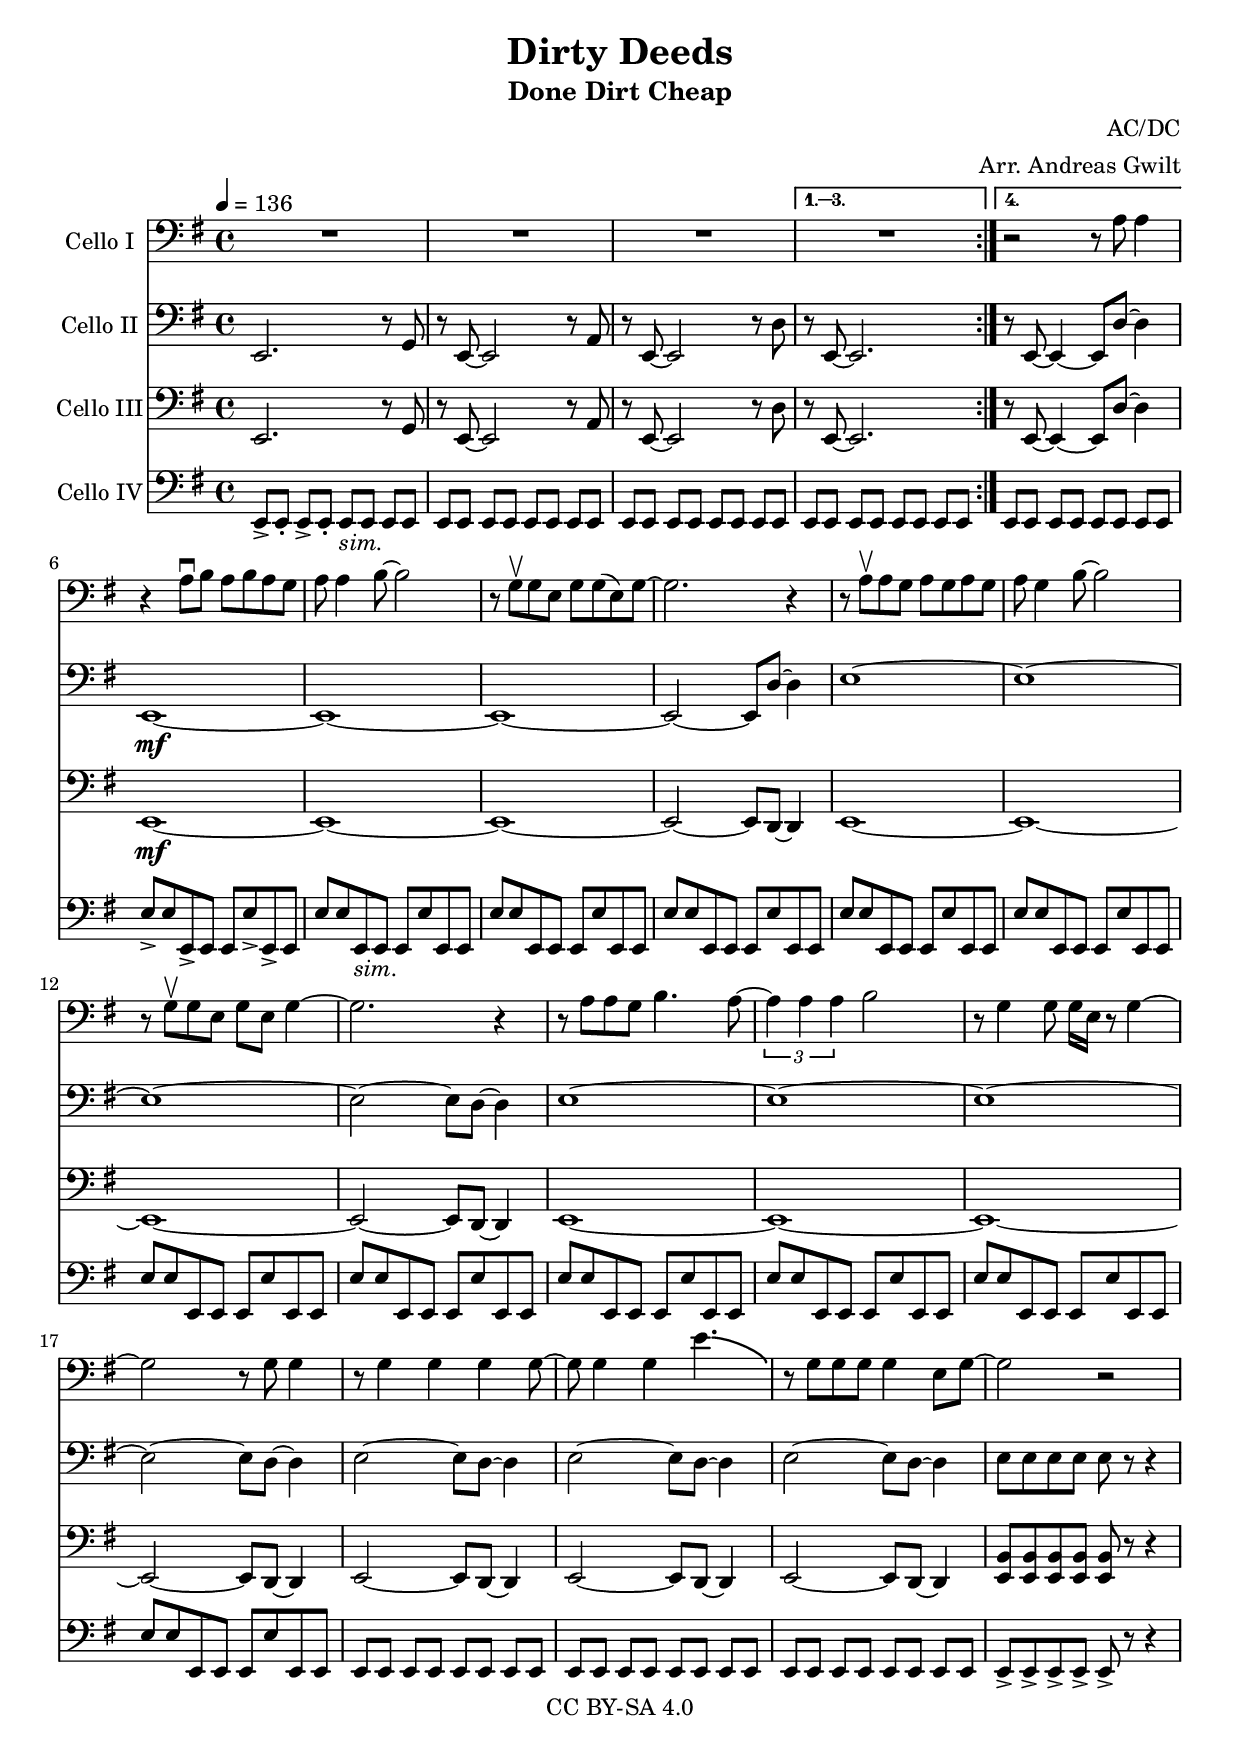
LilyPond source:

\version "2.18.2"

\header {
  title = "Dirty Deeds"
  subtitle = "Done Dirt Cheap"
  composer = "AC/DC"
  arranger = "Arr. Andreas Gwilt"
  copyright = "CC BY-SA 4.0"
}

\paper {
  #(set-paper-size "a4")
}

global = {
  \key e \minor
  \time 4/4
  \tempo 4=136
}

bassbar = { \relative e, { e8[ e] e[ e] e[ e] e[ e] } }
bassbartwo = { \relative e { e8 e e, e e e' e, e } }
startriff = { e,2. r8 g | r8 e~ e2 r8 a | r8 e~ e2 r8 d' | r8 e,~ e2. } % TODO: chop

scoreACelloI = \relative c {
  \global
  \repeat volta 4 { R1 | R1 | R1 | }
  \alternative { {R1} {r2 r8 a' a4} }
  r4 a8\downbow b a b a g | a a4 b8~ b2 | r8 g\upbow g e g g( e) g~ | g2. r4 |
  r8 a\upbow a g a g a g | a g4 b8~ b2 | r8 g\upbow g e g e g4~ | g2. r4 |
  r8 a a g b4. a8~ | \times 2/3 {a4 a a}  b2 | r8 g4 g8 g16 e r8 g4~ | g2 r8 g g4 |
  r8 g4 g g g8~ | g g4 g e'4.-\bendAfter #-4.75 |
  r8 g, g g g4 e8 g~ | g2 r2 |

}

scoreACelloII = \relative c {
  \global
  \repeat volta 4 { e,2. r8 g | r8 e~ e2 r8 a | r8 e~ e2 r8 d' }
  \alternative { {r8 e,~ e2.} {r8 e~ e4~ e8 d'8~ d4}}
  e,1~\mf | e~ | e~ | e2~ e8 d'~ d4 |
  e1~ | e~ | e~ | e2~ e8 d~ d4 |
  e1~ | e~ | e~ | e2~ e8 d~ d4 |
  e2~ e8 d~ d4 | e2~ e8 d~ d4 | e2~ e8 d~ d4 | e8 e e e e r8 r4 |
}

scoreACelloIII = \relative c {
  \global
  \repeat volta 4 { e,2. r8 g | r8 e~ e2 r8 a | r8 e~ e2 r8 d' }
  \alternative { {r8 e,~ e2.} {r8 e~ e4~ e8 d'8~ d4}}
  e,1~\mf | e~ | e~ | e2~ e8 d~ d4 |
  e1~ | e~ | e~ | e2~ e8 d~ d4 |
  e1~ | e~ | e~ | e2~ e8 d~ d4 |
  e2~ e8 d~ d4 | e2~ e8 d~ d4 | e2~ e8 d~ d4 | <e b'>8 <e b'> <e b'> <e b'> <e b'> r8 r4 | %chop here
}

scoreACelloIV = \relative c {
  \global
  \repeat volta 4 { e,8->[ e-.] e->[ e-.] e_\markup {\italic "sim."}[ e] e[ e] | \bassbar | \bassbar |}
  \alternative { {\bassbar} {\bassbar} }
  e'8-> e e,-> e e e'-> e,-> e | e'8 e e,_\markup {\italic "sim."} e e e' e, e | \bassbartwo | \bassbartwo |
  \bassbartwo | \bassbartwo | \bassbartwo | \bassbartwo |
  \bassbartwo | \bassbartwo | \bassbartwo | \bassbartwo |
  \bassbar | \bassbar | \bassbar | e8-> e-> e-> e-> e-> r8 r4 | %chop instead of r4 here
}

scoreACelloIPart = \new Staff \with {
  instrumentName = "Cello I"
  midiInstrument = "violin"
} { \clef bass \scoreACelloI }

scoreACelloIIPart = \new Staff \with {
  instrumentName = "Cello II"
  midiInstrument = "overdriven guitar"
} { \clef bass \scoreACelloII }

scoreACelloIIIPart = \new Staff \with {
  instrumentName = "Cello III"
  midiInstrument = "overdriven guitar"
} { \clef bass \scoreACelloIII }

scoreACelloIVPart = \new Staff \with {
  instrumentName = "Cello IV"
  midiInstrument = "electric bass (finger)"
} { \clef bass \scoreACelloIV }

\score {
  <<
    \scoreACelloIPart
    \scoreACelloIIPart
    \scoreACelloIIIPart
    \scoreACelloIVPart
  >>
  \layout { }
  \midi { }
}
